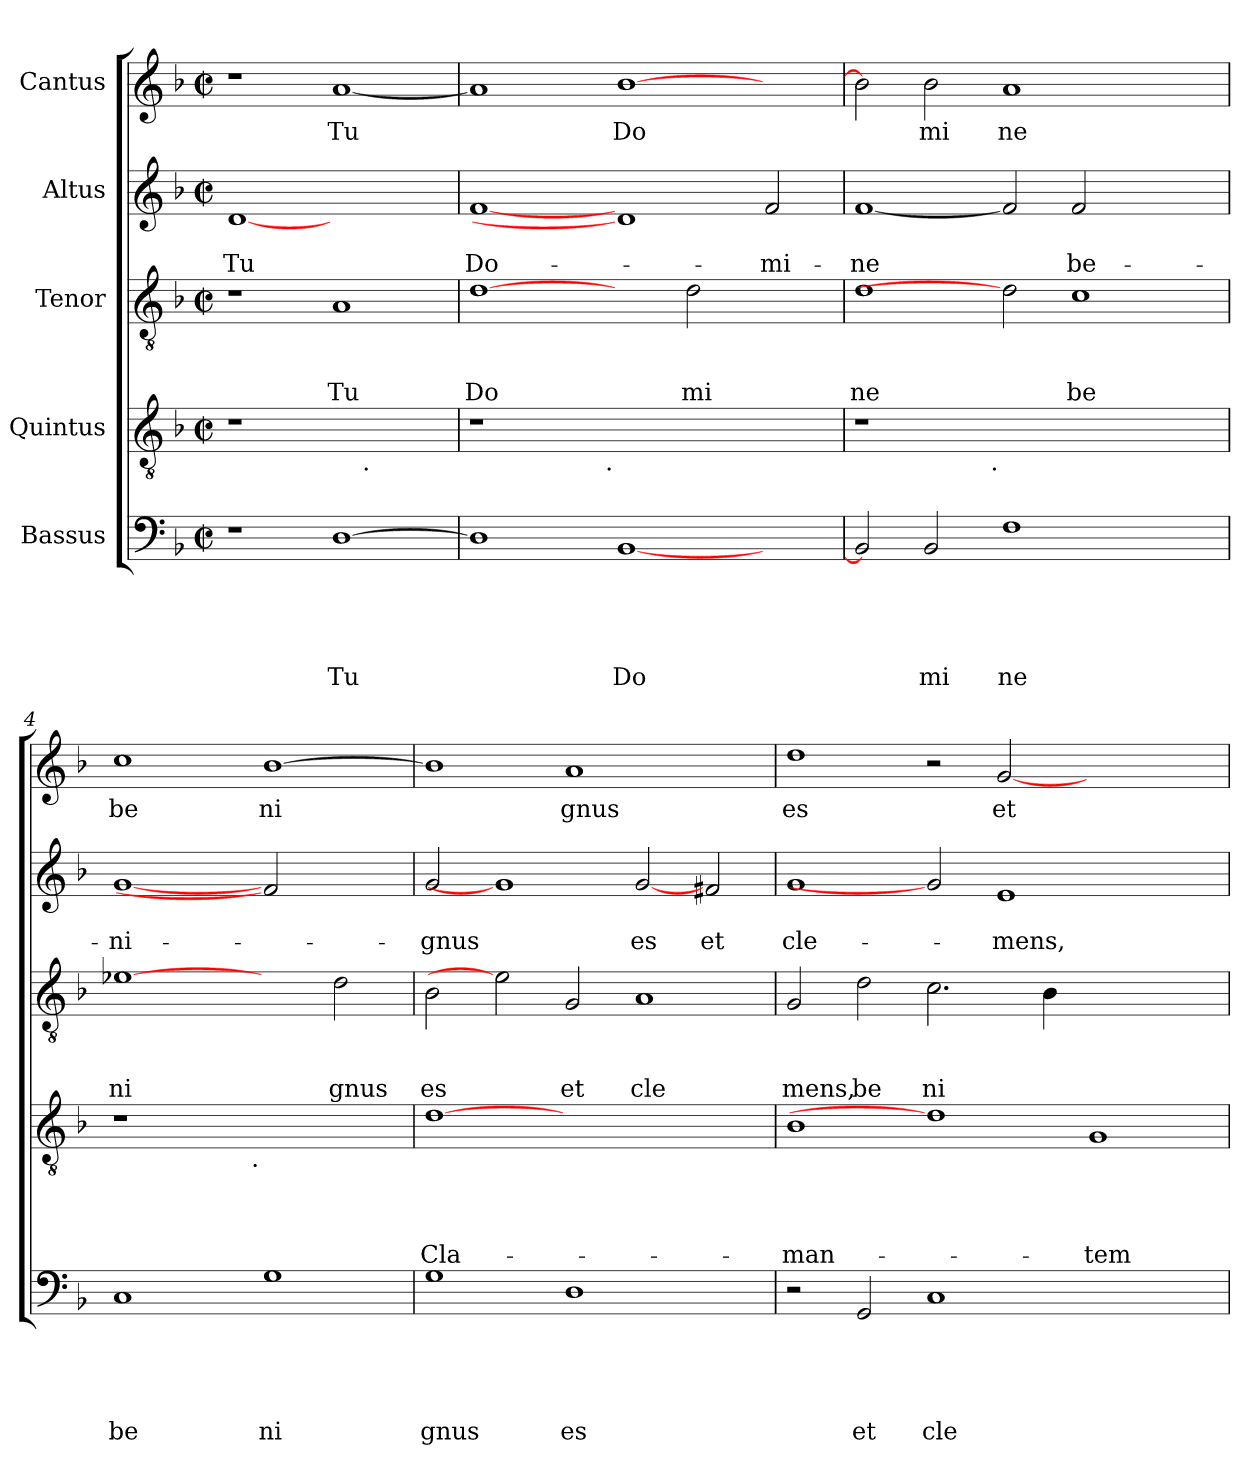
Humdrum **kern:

**kern	**text	**text	**text	**text	**text	**kern	**text	**text	**text	**text	**kern	**text	**text	**text	**kern	**text	**text	**kern	**text
*part5	*part5	*part5	*part5	*part5	*part5	*part4	*part4	*part4	*part4	*part4	*part3	*part3	*part3	*part3	*part2	*part2	*part2	*part1	*part1
*staff5	*staff5	*staff5	*staff5	*staff5	*staff5	*staff4	*staff4	*staff4	*staff4	*staff4	*staff3	*staff3	*staff3	*staff3	*staff2	*staff2	*staff2	*staff1	*staff1
*I"Bassus	*	*	*	*	*	*I"Quintus	*	*	*	*	*I"Tenor	*	*	*	*I"Altus	*	*	*I"Cantus	*
*clefF4	*	*	*	*	*	*clefGv2	*	*	*	*	*clefGv2	*	*	*	*clefG2	*	*	*clefG2	*
*k[b-]	*	*	*	*	*	*k[b-]	*	*	*	*	*k[b-]	*	*	*	*k[b-]	*	*	*k[b-]	*
*F:	*	*	*	*	*	*F:	*	*	*	*	*F:	*	*	*	*F:	*	*	*F:	*
*M2/2	*	*	*	*	*	*M2/2	*	*	*	*	*M2/2	*	*	*	*M2/2	*	*	*M2/2	*
*met(c|)	*	*	*	*	*	*met(c|)	*	*	*	*	*met(c|)	*	*	*	*met(c|)	*	*	*met(c|)	*
=1	=1	=1	=1	=1	=1	=1	=1	=1	=1	=1	=1	=1	=1	=1	=1	=1	=1	=1	=1
!	!	!	!	!	!	!	!	!	!	!	!	!	!	!	!	!	!LO:LY:b	!	!
1r	.	.	.	.	.	1r	.	.	.	.	1r	.	.	.	[1d	.	Tu	1r	.
!	!	!	!	!	!LO:LY:b	!	!	!	!	!	!	!	!	!LO:LY:b	!	!	!	!	!LO:LY:b
[>1D	.	.	.	.	Tu	8ryy	.	.	.	.	1A	.	.	Tu	1ryy	.	.	[<1a	Tu
!	!	!	!	!	!	!LO:TX:b:t=.	!	!	!	!	!	!	!	!	!	!	!	!	!
.	.	.	.	.	.	2..ryy	.	.	.	.	.	.	.	.	.	.	.	.	.
=2	=2	=2	=2	=2	=2	=2	=2	=2	=2	=2	=2	=2	=2	=2	=2	=2	=2	=2	=2
!	!	!	!	!	!	!	!	!	!	!	!	!	!	!LO:LY:b	!	!	!LO:LY:b	!	!
*	*	*	*	*	*	*^	*	*	*	*	*	*	*	*	*	*	*	*	*
1D]	.	.	.	.	.	1r	2ryy	.	.	.	.	[1d	.	.	Do	[1f	.	Do-	1a]	.
.	.	.	.	.	.	.	4...ryy	.	.	.	.	.	.	.	.	.	.	.	.	.
!	!	!	!	!	!	!	!LO:TX:b:t=.	!	!	!	!	!	!	!	!	!	!	!	!	!
.	.	.	.	.	.	.	1ryy	.	.	.	.	.	.	.	.	.	.	.	.	.
!	!	!	!	!	!LO:LY:b	!	!	!	!	!	!	!	!	!	!	!	!	!	!	!LO:LY:b
[<1BB-	.	.	.	.	Do	1.ryy	.	.	.	.	.	2ryy	.	.	.	1d]	.	.	[>1b-	Do
!	!	!	!	!	!	!	!	!	!	!	!	!	!	!	!LO:LY:b	!	!	!	!	!
.	.	.	.	.	.	.	.	.	.	.	.	2d\	.	.	mi	.	.	.	.	.
.	.	.	.	.	.	.	2ryy	.	.	.	.	.	.	.	.	.	.	.	.	.
!	!	!	!	!	!	!	!	!	!	!	!	!	!	!	!	!	!	!LO:LY:b	!	!
2ryy	.	.	.	.	.	.	.	.	.	.	.	2ryy	.	.	.	2f/	.	-mi-	2ryy	.
.	.	.	.	.	.	.	32ryy	.	.	.	.	.	.	.	.	.	.	.	.	.
=3	=3	=3	=3	=3	=3	=3	=3	=3	=3	=3	=3	=3	=3	=3	=3	=3	=3	=3	=3	=3
!	!	!	!	!	!	!	!	!	!	!	!	!	!	!	!LO:LY:b	!	!	!LO:LY:b	!	!
2BB-/]	.	.	.	.	.	1r	2ryy	.	.	.	.	1d	.	.	ne	[1f	.	-ne	2b-\]	.
!	!	!	!	!	!LO:LY:b	!	!	!	!	!	!	!	!	!	!	!	!	!	!	!LO:LY:b
2BB-/	.	.	.	.	mi	.	4...ryy	.	.	.	.	.	.	.	.	.	.	.	2b-\	mi
!	!	!	!	!	!	!	!LO:TX:b:t=.	!	!	!	!	!	!	!	!	!	!	!	!	!
.	.	.	.	.	.	.	1ryy	.	.	.	.	.	.	.	.	.	.	.	.	.
!	!	!	!	!	!LO:LY:b	!	!	!	!	!	!	!	!	!	!	!	!	!	!	!LO:LY:b
1F	.	.	.	.	ne	1.ryy	.	.	.	.	.	2d]	.	.	.	2f]	.	.	1a	ne
!	!	!	!	!	!	!	!	!	!	!	!	!	!	!	!LO:LY:b	!	!	!LO:LY:b	!	!
.	.	.	.	.	.	.	.	.	.	.	.	1c	.	.	be	2f/	.	be-	.	.
.	.	.	.	.	.	.	2ryy	.	.	.	.	.	.	.	.	.	.	.	.	.
2ryy	.	.	.	.	.	.	.	.	.	.	.	.	.	.	.	2ryy	.	.	2ryy	.
.	.	.	.	.	.	.	32ryy	.	.	.	.	.	.	.	.	.	.	.	.	.
=4	=4	=4	=4	=4	=4	=4	=4	=4	=4	=4	=4	=4	=4	=4	=4	=4	=4	=4	=4	=4
!	!	!	!	!	!LO:LY:b	!	!	!	!	!	!	!	!	!	!LO:LY:b	!	!	!LO:LY:b	!	!LO:LY:b
1C	.	.	.	.	be	1r	2ryy	.	.	.	.	[1e-X	.	.	ni	[1g	.	-ni-	1cc	be
.	.	.	.	.	.	.	4...ryy	.	.	.	.	.	.	.	.	.	.	.	.	.
!	!	!	!	!	!	!	!LO:TX:b:t=.	!	!	!	!	!	!	!	!	!	!	!	!	!
.	.	.	.	.	.	.	1ryy	.	.	.	.	.	.	.	.	.	.	.	.	.
!	!	!	!	!	!LO:LY:b	!	!	!	!	!	!	!	!	!	!	!	!	!	!	!LO:LY:b
1G	.	.	.	.	ni	1ryy	.	.	.	.	.	2ryy	.	.	.	2f]	.	.	[>1b-	ni
!	!	!	!	!	!	!	!	!	!	!	!	!	!	!	!LO:LY:b	!	!	!	!	!
.	.	.	.	.	.	.	.	.	.	.	.	2d\	.	.	gnus	2ryy	.	.	.	.
.	.	.	.	.	.	.	32ryy	.	.	.	.	.	.	.	.	.	.	.	.	.
=5	=5	=5	=5	=5	=5	=5	=5	=5	=5	=5	=5	=5	=5	=5	=5	=5	=5	=5	=5	=5
!	!	!	!	!	!LO:LY:b	!	!	!	!	!	!LO:LY:b	!	!	!	!LO:LY:b	!	!	!LO:LY:b	!	!
*	*	*	*	*	*	*v	*v	*	*	*	*	*	*	*	*	*	*	*	*	*
1G	.	.	.	.	gnus	[1d	.	.	.	Cla-	2B-\	.	.	es	2g/	.	-gnus	1b-]	.
.	.	.	.	.	.	.	.	.	.	.	2e-]	.	.	.	1g]	.	.	.	.
!	!	!	!	!	!LO:LY:b	!	!	!	!	!	!	!	!	!LO:LY:b	!	!	!	!	!LO:LY:b
1D	.	.	.	.	es	1.ryy	.	.	.	.	2G/	.	.	et	.	.	.	1a	gnus
!	!	!	!	!	!	!	!	!	!	!	!	!	!	!LO:LY:b	!	!	!LO:LY:b	!	!
.	.	.	.	.	.	.	.	.	.	.	1A	.	.	cle	[2g	.	es	.	.
!	!	!	!	!	!	!	!	!	!	!	!	!	!	!	!	!	!LO:LY:b	!	!
2ryy	.	.	.	.	.	.	.	.	.	.	.	.	.	.	2f#X/	.	et	2ryy	.
=6	=6	=6	=6	=6	=6	=6	=6	=6	=6	=6	=6	=6	=6	=6	=6	=6	=6	=6	=6
!	!	!	!	!	!	!	!	!	!	!LO:LY:b	!	!	!	!LO:LY:b	!	!	!LO:LY:b	!	!LO:LY:b
2r	.	.	.	.	.	1B-	.	.	.	-man-	2G/	.	.	mens,	1g	.	cle-	1dd	es
!	!	!	!	!	!LO:LY:b	!	!	!	!	!	!	!	!	!LO:LY:b	!	!	!	!	!
2GG/	.	.	.	.	et	.	.	.	.	.	2d\	.	.	be	.	.	.	.	.
!	!	!	!	!	!LO:LY:b	!	!	!	!	!	!	!	!	!LO:LY:b	!	!	!	!	!
1C	.	.	.	.	cle	1d]	.	.	.	.	2.c\	.	.	ni	2g]	.	.	2r	.
!	!	!	!	!	!	!	!	!	!	!	!	!	!	!	!	!	!LO:LY:b	!	!LO:LY:b
.	.	.	.	.	.	.	.	.	.	.	.	.	.	.	1e	.	-mens,	[<2g/	et
.	.	.	.	.	.	.	.	.	.	.	4B-\	.	.	.	.	.	.	.	.
!	!	!	!	!	!	!	!	!	!	!LO:LY:b	!	!	!	!	!	!	!	!	!
1ryy	.	.	.	.	.	1G	.	.	.	-tem	1ryy	.	.	.	.	.	.	1ryy	.
.	.	.	.	.	.	.	.	.	.	.	.	.	.	.	2ryy	.	.	.	.
=	=	=	=	=	=	=	=	=	=	=	=	=	=	=	=	=	=	=	=
*-	*-	*-	*-	*-	*-	*-	*-	*-	*-	*-	*-	*-	*-	*-	*-	*-	*-	*-	*-
